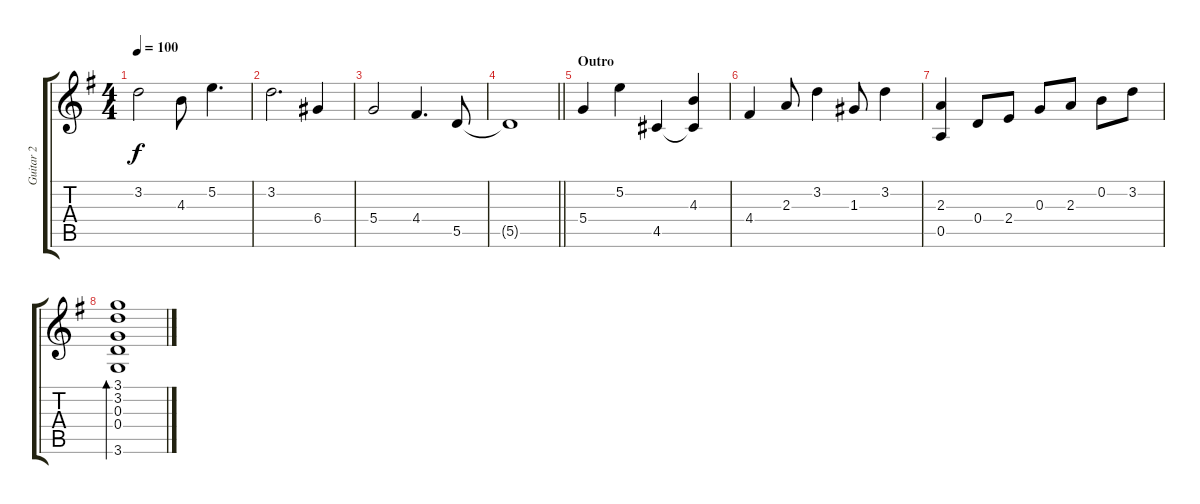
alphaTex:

\track ("Guitar 2" "Guitar 2") {instrument acousticguitarnylon}
\staff {score tabs}
\tuning (E4 B3 G3 D3 A2 E2) {hide}
\ts (4 4)
\tempo 100
\clef g2
\ks g
3.2.2{dy f} 4.3.8 5.2.4{d} |
3.2.2{d} 6.4.4 |
5.4.2 4.4.4{d} 5.5.8 |
\barLineRight lightlight
5.5{t}.1 |
\section ("" "Outro")
5.4.4 5.2.4 4.5.4 (4.3 4.5{t}).4 |
4.4.4 2.3.8 3.2.4 1.3.8 3.2.4 |
(2.3 0.5).4 0.4.8 2.4.8 0.3.8 2.3.8 0.2.8 3.2.8 |
(3.1 3.2 0.3 0.4 3.6).1{bd 480}
